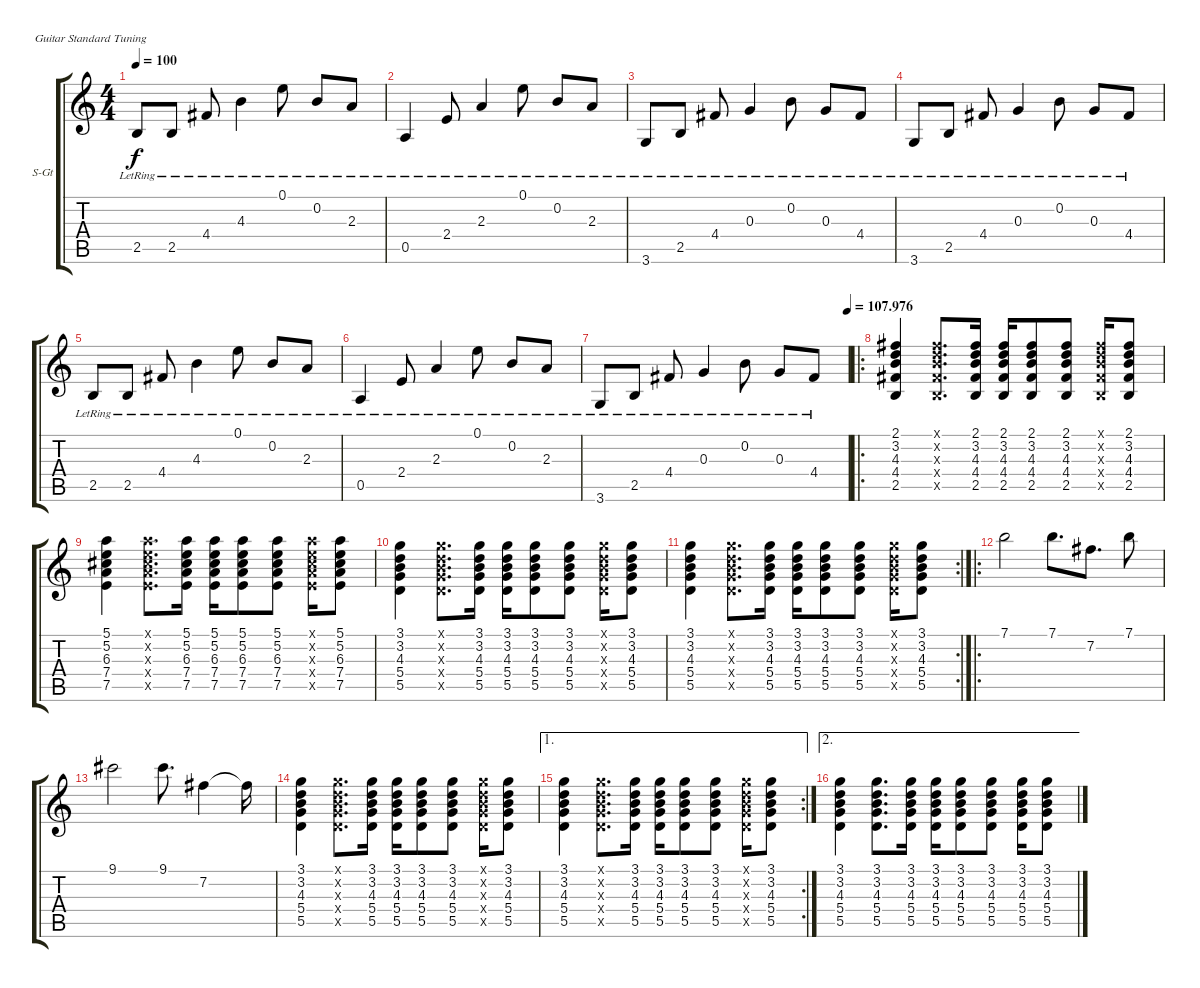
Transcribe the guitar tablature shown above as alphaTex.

\defaultSystemsLayout 4
\bracketExtendMode groupsimilarinstruments
\firstSystemTrackNameOrientation horizontal
\otherSystemsTrackNameOrientation horizontal
\track ("Steel Guitar" "S-Gt") {instrument acousticguitarsteel}
\staff {score tabs}
\tuning (E4 B3 G3 D3 A2 E2)
\ts (4 4)
\tempo 100
\clef g2
\ks c
2.5{lr}.8{dy f} 2.5{lr}.8 4.4{lr}.8 4.3{lr}.4 0.1{lr}.8 0.2{lr}.8 2.3{lr}.8 |
0.5{lr}.4 2.4{lr}.8 2.3{lr}.4 0.1{lr}.8 0.2{lr}.8 2.3{lr}.8 |
3.6{lr}.8 2.5{lr}.8 4.4{lr}.8 0.3{lr}.4 0.2{lr}.8 0.3{lr}.8 4.4{lr}.8 |
3.6{lr}.8 2.5{lr}.8 4.4{lr}.8 0.3{lr}.4 0.2{lr}.8 0.3{lr}.8 4.4{lr}.8 |
2.5{lr}.8 2.5{lr}.8 4.4{lr}.8 4.3{lr}.4 0.1{lr}.8 0.2{lr}.8 2.3{lr}.8 |
0.5{lr}.4 2.4{lr}.8 2.3{lr}.4 0.1{lr}.8 0.2{lr}.8 2.3{lr}.8 |
\tempo (107.976 1)
3.6{lr}.8 2.5{lr}.8 4.4{lr}.8 0.3{lr}.4 0.2{lr}.8 0.3{lr}.8 4.4{lr}.8 |
\ro
(2.1 3.2 4.3 4.4 2.5).4 (2.1{x} 3.2{x} 4.3{x} 4.4{x} 2.5{x}).8{d} (2.1 3.2 4.3 4.4 2.5).16 (2.1 3.2 4.3 4.4 2.5).16 (2.1 3.2 4.3 4.4 2.5).8 (2.1 3.2 4.3 4.4 2.5).8 (2.1{x} 3.2{x} 4.3{x} 4.4{x} 2.5{x}).16 (2.1 3.2 4.3 4.4 2.5).8 |
(5.1 5.2 6.3 7.4 7.5).4 (5.1{x} 5.2{x} 6.3{x} 7.4{x} 7.5{x}).8{d} (5.1 5.2 6.3 7.4 7.5).16 (5.1 5.2 6.3 7.4 7.5).16 (5.1 5.2 6.3 7.4 7.5).8 (5.1 5.2 6.3 7.4 7.5).8 (5.1{x} 5.2{x} 6.3{x} 7.4{x} 7.5{x}).16 (5.1 5.2 6.3 7.4 7.5).8 |
(3.1 3.2 4.3 5.4 5.5).4 (3.1{x} 3.2{x} 4.3{x} 5.4{x} 5.5{x}).8{d} (3.1 3.2 4.3 5.4 5.5).16 (3.1 3.2 4.3 5.4 5.5).16 (3.1 3.2 4.3 5.4 5.5).8 (3.1 3.2 4.3 5.4 5.5).8 (3.1{x} 3.2{x} 4.3{x} 5.4{x} 5.5{x}).16 (3.1 3.2 4.3 5.4 5.5).8 |
\rc 2
(3.1 3.2 4.3 5.4 5.5).4 (3.1{x} 3.2{x} 4.3{x} 5.4{x} 5.5{x}).8{d} (3.1 3.2 4.3 5.4 5.5).16 (3.1 3.2 4.3 5.4 5.5).16 (3.1 3.2 4.3 5.4 5.5).8 (3.1 3.2 4.3 5.4 5.5).8 (3.1{x} 3.2{x} 4.3{x} 5.4{x} 5.5{x}).16 (3.1 3.2 4.3 5.4 5.5).8 |
\ro
7.1.2 7.1.8{d} 7.2.8{d} 7.1.8 |
9.1.2 9.1.8{d} 7.2.4 7.2{t}.16 |
(3.1 3.2 4.3 5.4 5.5).4 (3.1{x} 3.2{x} 4.3{x} 5.4{x} 5.5{x}).8{d} (3.1 3.2 4.3 5.4 5.5).16 (3.1 3.2 4.3 5.4 5.5).16 (3.1 3.2 4.3 5.4 5.5).8 (3.1 3.2 4.3 5.4 5.5).8 (3.1{x} 3.2{x} 4.3{x} 5.4{x} 5.5{x}).16 (3.1 3.2 4.3 5.4 5.5).8 |
\ae 1
\rc 2
(3.1 3.2 4.3 5.4 5.5).4 (3.1{x} 3.2{x} 4.3{x} 5.4{x} 5.5{x}).8{d} (3.1 3.2 4.3 5.4 5.5).16 (3.1 3.2 4.3 5.4 5.5).16 (3.1 3.2 4.3 5.4 5.5).8 (3.1 3.2 4.3 5.4 5.5).8 (3.1{x} 3.2{x} 4.3{x} 5.4{x} 5.5{x}).16 (3.1 3.2 4.3 5.4 5.5).8 |
\ae 2
(3.1 3.2 4.3 5.4 5.5).4 (3.1 3.2 4.3 5.4 5.5).8{d} (3.1 3.2 4.3 5.4 5.5).16 (3.1 3.2 4.3 5.4 5.5).16 (3.1 3.2 4.3 5.4 5.5).8 (3.1 3.2 4.3 5.4 5.5).8 (3.1 3.2 4.3 5.4 5.5).16 (3.1 3.2 4.3 5.4 5.5).8
